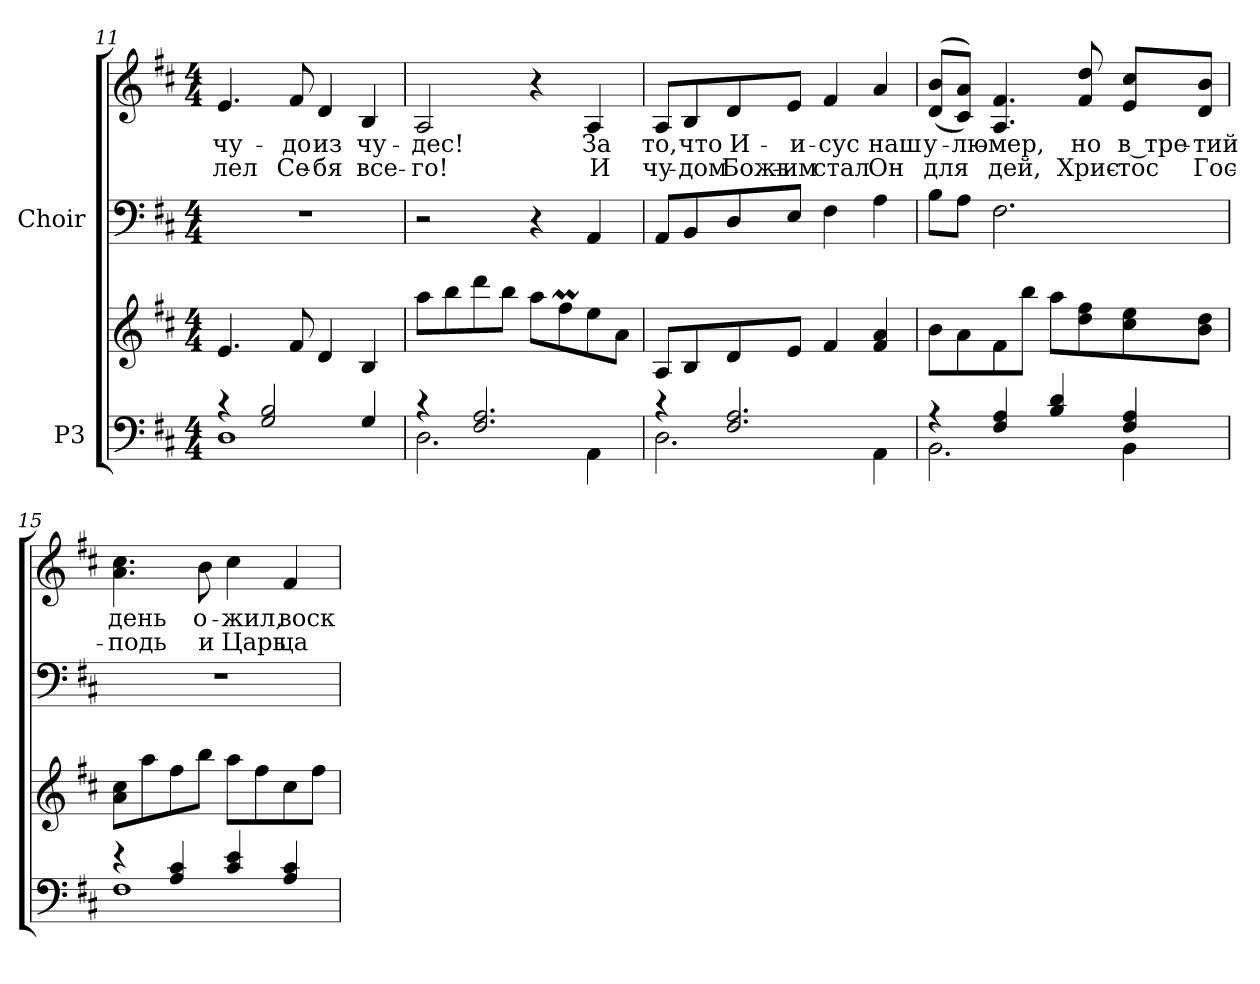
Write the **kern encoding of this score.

**kern	**kern	**kern	**kern	**text	**text
*part2	*part2	*part1	*part1	*part1	*part1
*staff4	*staff3	*staff2	*staff1	*staff1	*staff1
*I"P3	*	*I"Choir	*	*	*
*clefF4	*clefG2	*clefF4	*clefG2	*	*
*k[f#c#]	*k[f#c#]	*k[f#c#]	*k[f#c#]	*	*
*D:	*D:	*D:	*D:	*	*
*M4/4	*M4/4	*M4/4	*M4/4	*	*
=11	=11	=11	=11	=11	=11
*^	*	*	*	*	*
!	!	!	!	!	!LO:LY:b:color=#000000	!LO:LY:b:color=#000000
4r	1Di	4.ei/	1r	4.ei/	чу-	-лел
2Gi/ 2Bi	.	.	.	.	.	.
!	!	!	!	!	!LO:LY:b:color=#000000	!LO:LY:b:color=#000000
.	.	8f#i/	.	8f#i/	-до	Се-
!	!	!	!	!	!LO:LY:b:color=#000000	!LO:LY:b:color=#000000
.	.	4di/	.	4di/	из	-бя
!	!	!	!	!	!LO:LY:b:color=#000000	!LO:LY:b:color=#000000
4Gi/	.	4Bi/	.	4Bi/	чу-	все-
!!LO:PB:g=z
=12	=12	=12	=12	=12	=12	=12
!	!	!	!	!	!LO:LY:b:color=#000000	!LO:LY:b:color=#000000
4r	2.Di\	8aai\L	2r	2Ai/	-дес!	-го!
.	.	8bbi\	.	.	.	.
2.F#i/ 2.Ai	.	8dddi\	.	.	.	.
.	.	8bbi\J	.	.	.	.
.	.	8aai\L	4r	4r	.	.
.	.	8ff#mi\	.	.	.	.
!	!	!	!	!	!LO:LY:b:color=#000000	!LO:LY:b:color=#000000
.	4AAi\	8eei\	4AAi/	4Ai/	За	И
.	.	8ai\J	.	.	.	.
=13	=13	=13	=13	=13	=13	=13
!	!	!	!	!	!LO:LY:b:color=#000000	!LO:LY:b:color=#000000
4r	2.Di\	8Ai/L	8AAi/L	8Ai/L	то,	чу-
!	!	!	!	!	!LO:LY:b:color=#000000	!LO:LY:b:color=#000000
.	.	8Bi/	8BBi/	8Bi/	что	-дом
!	!	!	!	!	!LO:LY:b:color=#000000	!LO:LY:b:color=#000000
2.F#i/ 2.Ai	.	8di/	8Di/	8di/	И-	Божь-
!	!	!	!	!	!LO:LY:b:color=#000000	!LO:LY:b:color=#000000
.	.	8ei/J	8Ei/J	8ei/J	-и-	-им
!	!	!	!	!	!LO:LY:b:color=#000000	!LO:LY:b:color=#000000
.	.	4f#i/	4F#i\	4f#i/	-сус	стал
!	!	!	!	!	!LO:LY:b:color=#000000	!LO:LY:b:color=#000000
.	4AAi\	4f#i/ 4ai	4Ai\	4ai/	наш	Он
=14	=14	=14	=14	=14	=14	=14
!	!	!	!	!	!LO:LY:b:color=#000000	!LO:LY:b:color=#000000
4r	2.BBi\	8bi\L	8Bi\L	((8di/ 8biL	у-	для
!	!	!	!	!	!LO:LY:b:color=#000000	!
.	.	8ai\	8Ai\J	8c#i/ 8aiJ))	лю-	.
!	!	!	!	!	!LO:LY:b:color=#000000	!LO:LY:b:color=#000000
4F#i/ 4Ai	.	8f#i\	2.F#i\	4.Ai/ 4.f#i	-мер,	-дей,
.	.	8bbi\J	.	.	.	.
4Bi/ 4di	.	8aai\L	.	.	.	.
!	!	!	!	!	!LO:LY:b:color=#000000	!LO:LY:b:color=#000000
.	.	8ddi\ 8ff#i	.	8f#i/ 8ddi	но	Хрис-
!	!	!	!	!	!LO:LY:b:color=#000000	!LO:LY:b:color=#000000
4F#i/ 4Ai	4BBi\	8cc#i\ 8eei	.	8ei/ 8cc#iL	в тре-	-тос
!	!	!	!	!	!LO:LY:b:color=#000000	!LO:LY:b:color=#000000
.	.	8bi\ 8ddiJ	.	8di/ 8biJ	-тий	Гос-
!!LO:LB:g=z
=15	=15	=15	=15	=15	=15	=15
!	!	!	!	!	!LO:LY:b:color=#000000	!LO:LY:b:color=#000000
4r	1F#i	8ai\ 8cc#iL	1r	4.ai\ 4.cc#i	день	-подь
.	.	8aai\	.	.	.	.
4Ai/ 4c#i	.	8ff#i\	.	.	.	.
!	!	!	!	!	!LO:LY:b:color=#000000	!LO:LY:b:color=#000000
.	.	8bbi\J	.	8bi\	о-	и
!	!	!	!	!	!LO:LY:b:color=#000000	!LO:LY:b:color=#000000
4c#i/ 4ei	.	8aai\L	.	4cc#i\	-жил,	Царь
.	.	8ff#i\	.	.	.	.
!	!	!	!	!	!LO:LY:b:color=#000000	!LO:LY:b:color=#000000
4Ai/ 4c#i	.	8cc#i\	.	4f#i/	воск-	ца-
.	.	8ff#i\J	.	.	.	.
*v	*v	*	*	*	*	*
=	=	=	=	=	=
*-	*-	*-	*-	*-	*-
